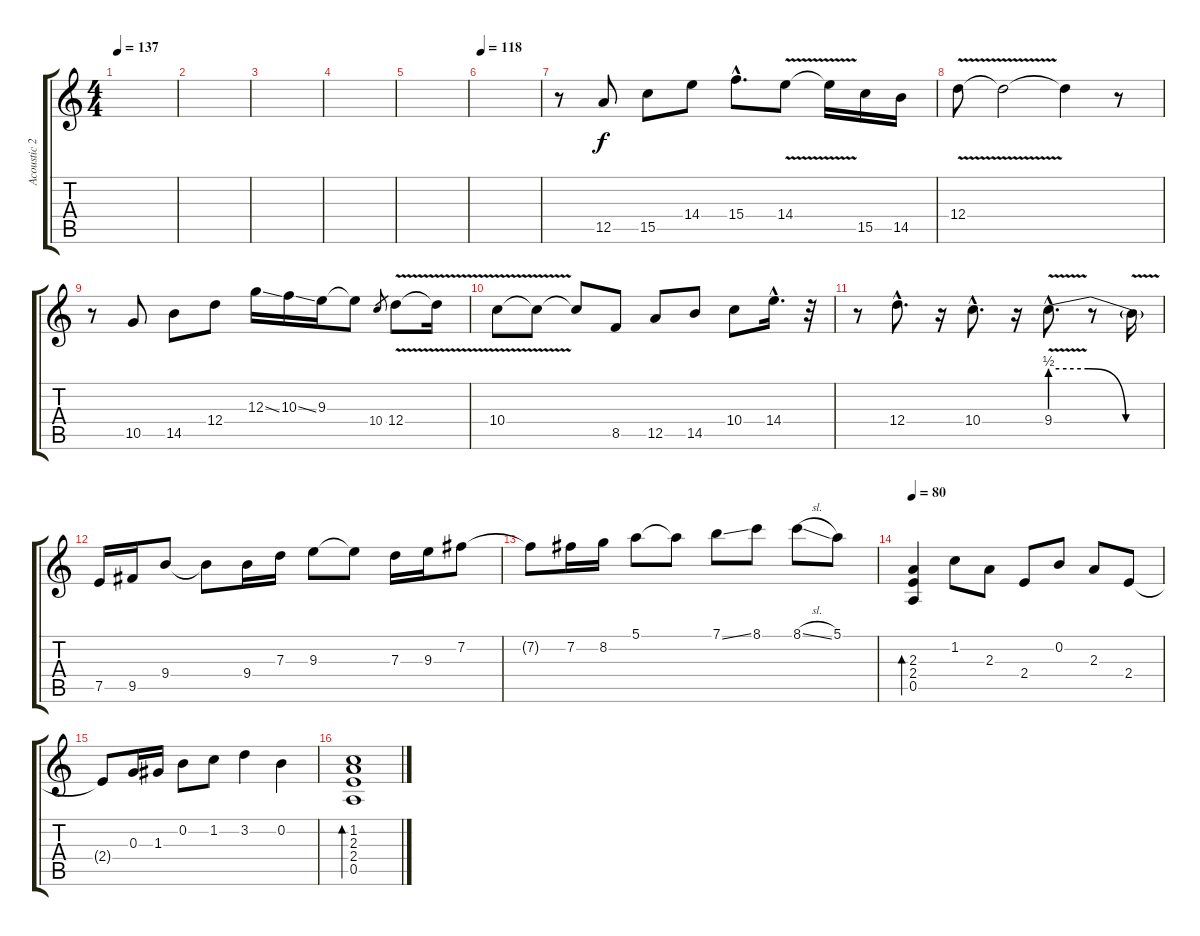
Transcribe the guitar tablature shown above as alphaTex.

\track ("Acoustic 2 - Solo" "Acoustic 2") {instrument electricguitarjazz}
\staff {score tabs}
\tuning (E4 B3 G3 D3 A2 E2) {hide}
\ts (4 4)
\tempo 137
\clef g2
\ks c
|
|
|
|
|
\tempo 118
|
r.8 12.5.8 15.5.8 14.4.8 15.4{hac}.8{d} 14.4{v}.8 14.4{t}.16 15.5.16 14.5.16 |
12.4{v}.8 12.4{t}.2 12.4{t}.4 r.8 |
r.8 10.5.8 14.5.8 12.4.8 12.3{ss}.16 10.3{ss}.16 9.3.16 9.3{t}.8 10.4.8{gr} 12.4{v}.8 12.4{t}.16 |
10.4{v}.8 10.4{t}.8 10.4{t}.8 8.5.8 12.5.8 14.5.8 10.4.8 14.4{hac}.16{d} r.32 |
r.8 12.4{hac}.8{d} r.16 10.4{hac}.8{d} r.16 9.4{be (custom 0 2 20 2 40 0 60 0) v hac}.8{d} r.8 9.4{t}.16 |
7.5.16 9.5.16 9.4.8 9.4{t}.8 9.4.16 7.3.16 9.3.8 9.3{t}.8 7.3.16 9.3.16 7.2.8 |
7.2{t}.8 7.2.16 8.2.16 5.1.8 5.1{t}.8 7.1{ss}.8 8.1.8 8.1{sl}.8 5.1.8 |
\tempo 80
(2.3 2.4 0.5).4{bd 480} 1.2.8 2.3.8 2.4.8 0.2.8 2.3.8 2.4.8 |
2.4{t}.8 0.3.16 1.3.16 0.2.8 1.2.8 3.2.4 0.2.4 |
(1.2 2.3 2.4 0.5).1{bd 480}
